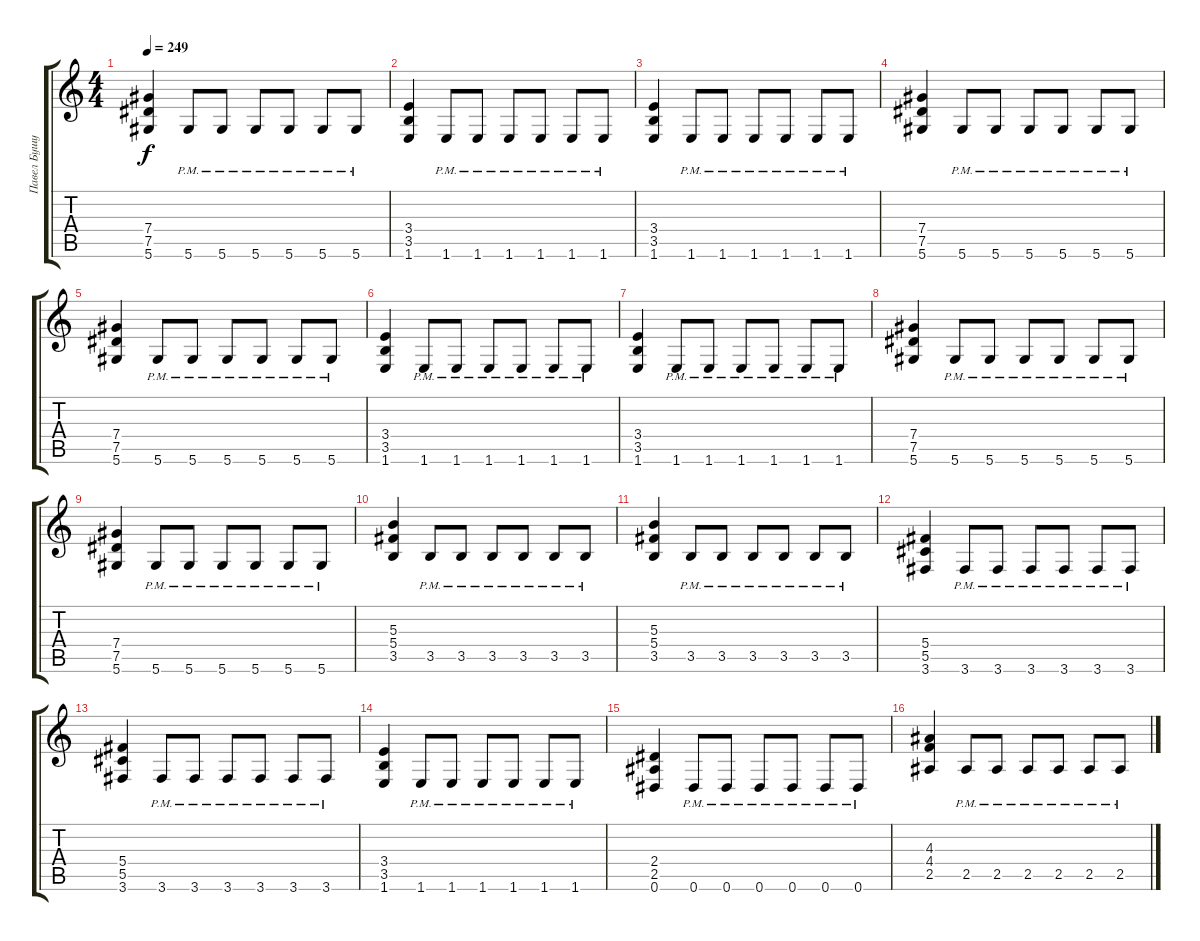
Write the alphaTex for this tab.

\track ("Павел Бушуев" "Павел Бушу") {instrument distortionguitar}
\staff {score tabs}
\tuning (Eb4 Bb3 Gb3 Db3 Ab2 Eb2) {hide}
\ts (4 4)
\tempo 249
\clef g2
\ks c
(7.4 7.5 5.6).4{dy f} 5.6{pm}.8 5.6{pm}.8 5.6{pm}.8 5.6{pm}.8 5.6{pm}.8 5.6{pm}.8 |
(3.4 3.5 1.6).4 1.6{pm}.8 1.6{pm}.8 1.6{pm}.8 1.6{pm}.8 1.6{pm}.8 1.6{pm}.8 |
(3.4 3.5 1.6).4 1.6{pm}.8 1.6{pm}.8 1.6{pm}.8 1.6{pm}.8 1.6{pm}.8 1.6{pm}.8 |
(7.4 7.5 5.6).4 5.6{pm}.8 5.6{pm}.8 5.6{pm}.8 5.6{pm}.8 5.6{pm}.8 5.6{pm}.8 |
(7.4 7.5 5.6).4 5.6{pm}.8 5.6{pm}.8 5.6{pm}.8 5.6{pm}.8 5.6{pm}.8 5.6{pm}.8 |
(3.4 3.5 1.6).4 1.6{pm}.8 1.6{pm}.8 1.6{pm}.8 1.6{pm}.8 1.6{pm}.8 1.6{pm}.8 |
(3.4 3.5 1.6).4 1.6{pm}.8 1.6{pm}.8 1.6{pm}.8 1.6{pm}.8 1.6{pm}.8 1.6{pm}.8 |
(7.4 7.5 5.6).4 5.6{pm}.8 5.6{pm}.8 5.6{pm}.8 5.6{pm}.8 5.6{pm}.8 5.6{pm}.8 |
(7.4 7.5 5.6).4 5.6{pm}.8 5.6{pm}.8 5.6{pm}.8 5.6{pm}.8 5.6{pm}.8 5.6{pm}.8 |
(5.3 5.4 3.5).4 3.5{pm}.8 3.5{pm}.8 3.5{pm}.8 3.5{pm}.8 3.5{pm}.8 3.5{pm}.8 |
(5.3 5.4 3.5).4 3.5{pm}.8 3.5{pm}.8 3.5{pm}.8 3.5{pm}.8 3.5{pm}.8 3.5{pm}.8 |
(5.4 5.5 3.6).4 3.6{pm}.8 3.6{pm}.8 3.6{pm}.8 3.6{pm}.8 3.6{pm}.8 3.6{pm}.8 |
(5.4 5.5 3.6).4 3.6{pm}.8 3.6{pm}.8 3.6{pm}.8 3.6{pm}.8 3.6{pm}.8 3.6{pm}.8 |
(3.4 3.5 1.6).4 1.6{pm}.8 1.6{pm}.8 1.6{pm}.8 1.6{pm}.8 1.6{pm}.8 1.6{pm}.8 |
(2.4 2.5 0.6).4 0.6{pm}.8 0.6{pm}.8 0.6{pm}.8 0.6{pm}.8 0.6{pm}.8 0.6{pm}.8 |
(4.3 4.4 2.5).4 2.5{pm}.8 2.5{pm}.8 2.5{pm}.8 2.5{pm}.8 2.5{pm}.8 2.5{pm}.8
